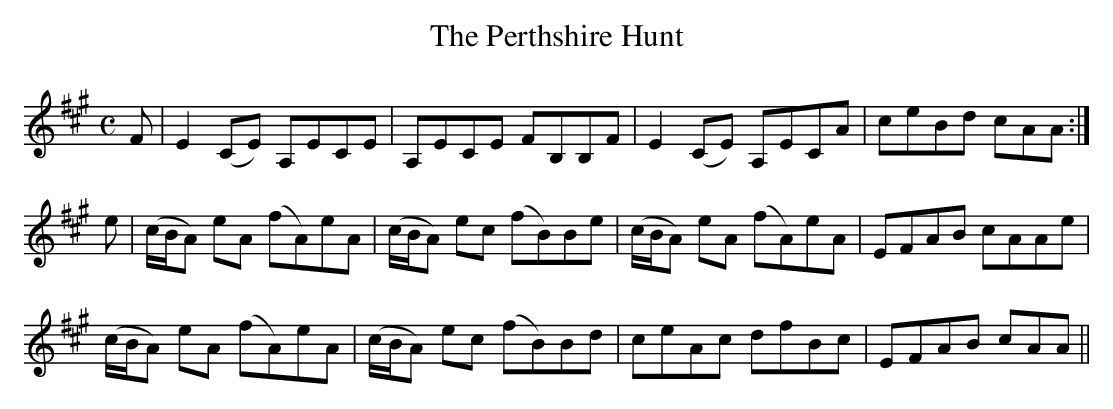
X:1
T:Perthshire Hunt, The
M:C
L:1/8
K:A
F|E2 (CE) A,ECE|A,ECE FB,B,F|E2 (CE) A,ECA|ceBd cAA:|
e|(c/B/A) eA (fA)eA|(c/B/A) ec (fB)Be|(c/B/A) eA (fA)eA|EFAB cAAe|
(c/B/A) eA (fA)eA|(c/B/A) ec (fB)Bd|ceAc dfBc|EFAB cAA||
